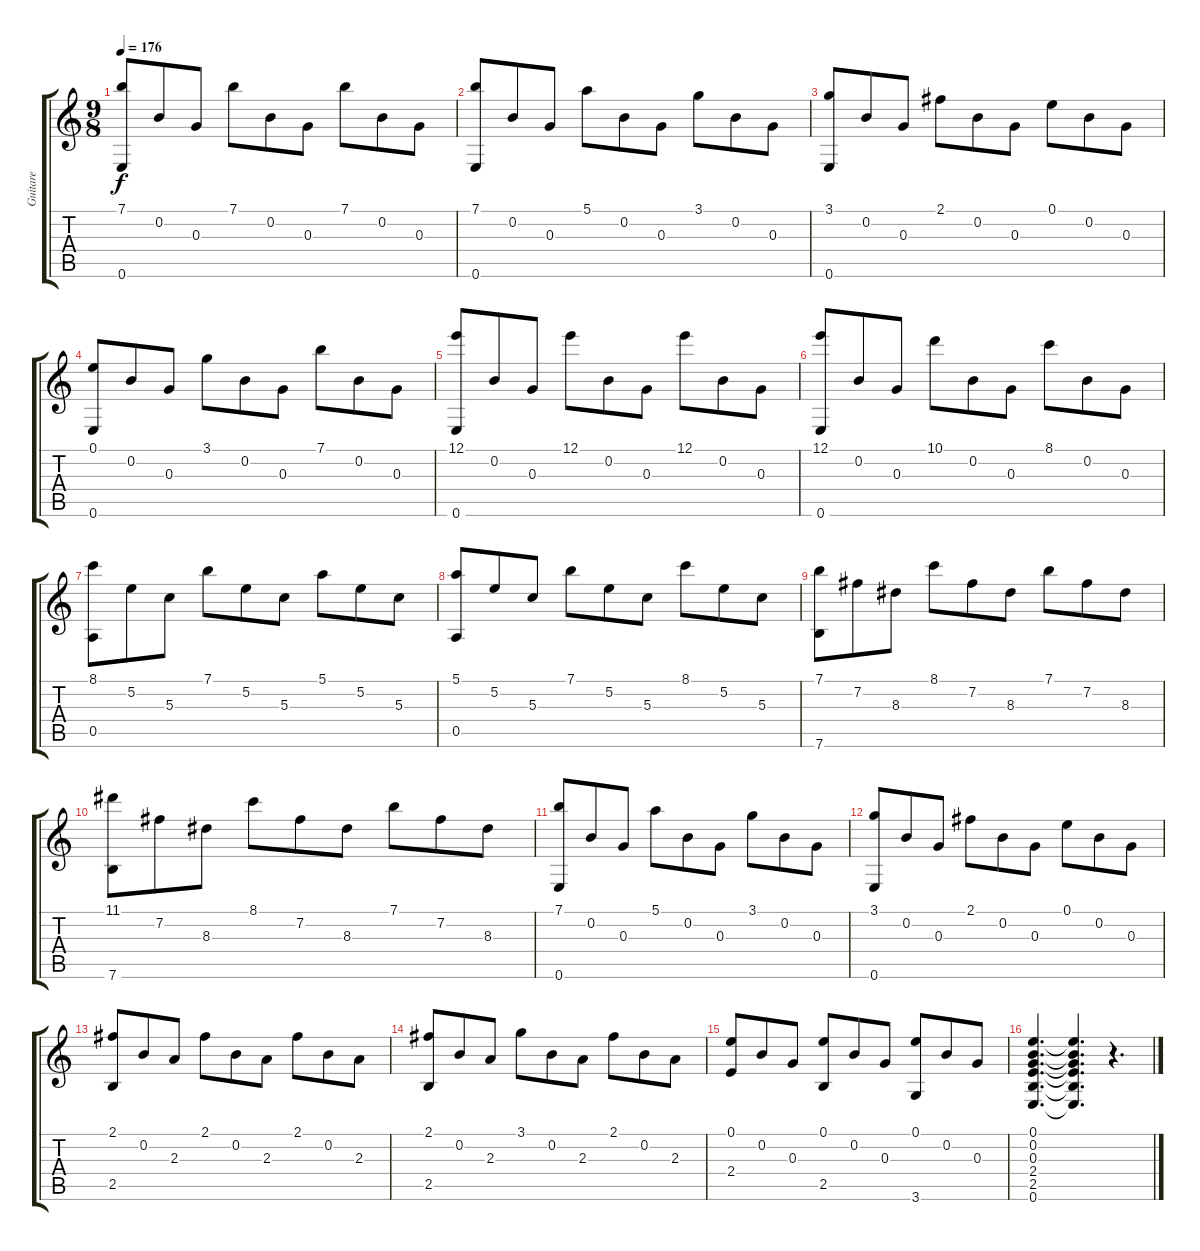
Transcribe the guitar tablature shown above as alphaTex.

\track ("Guitare" "Guitare") {instrument acousticguitarnylon}
\staff {score tabs}
\tuning (E4 B3 G3 D3 A2 E2) {hide}
\ts (9 8)
\tempo 176
\clef g2
\ks c
(7.1 0.6).8{dy f instrument acousticguitarnylon} 0.2.8 0.3.8 7.1.8 0.2.8 0.3.8 7.1.8 0.2.8 0.3.8 |
(7.1 0.6).8 0.2.8 0.3.8 5.1.8 0.2.8 0.3.8 3.1.8 0.2.8 0.3.8 |
(3.1 0.6).8 0.2.8 0.3.8 2.1.8 0.2.8 0.3.8 0.1.8 0.2.8 0.3.8 |
(0.1 0.6).8 0.2.8 0.3.8 3.1.8 0.2.8 0.3.8 7.1.8 0.2.8 0.3.8 |
(12.1 0.6).8 0.2.8 0.3.8 12.1.8 0.2.8 0.3.8 12.1.8 0.2.8 0.3.8 |
(12.1 0.6).8 0.2.8 0.3.8 10.1.8 0.2.8 0.3.8 8.1.8 0.2.8 0.3.8 |
(8.1 0.5).8 5.2.8 5.3.8 7.1.8 5.2.8 5.3.8 5.1.8 5.2.8 5.3.8 |
(5.1 0.5).8 5.2.8 5.3.8 7.1.8 5.2.8 5.3.8 8.1.8 5.2.8 5.3.8 |
(7.1 7.6).8 7.2.8 8.3.8 8.1.8 7.2.8 8.3.8 7.1.8 7.2.8 8.3.8 |
(11.1 7.6).8 7.2.8 8.3.8 8.1.8 7.2.8 8.3.8 7.1.8 7.2.8 8.3.8 |
(7.1 0.6).8 0.2.8 0.3.8 5.1.8 0.2.8 0.3.8 3.1.8 0.2.8 0.3.8 |
(3.1 0.6).8 0.2.8 0.3.8 2.1.8 0.2.8 0.3.8 0.1.8 0.2.8 0.3.8 |
(2.1 2.5).8 0.2.8 2.3.8 2.1.8 0.2.8 2.3.8 2.1.8 0.2.8 2.3.8 |
(2.1 2.5).8 0.2.8 2.3.8 3.1.8 0.2.8 2.3.8 2.1.8 0.2.8 2.3.8 |
(0.1 2.4).8 0.2.8 0.3.8 (0.1 2.5).8 0.2.8 0.3.8 (0.1 3.6).8 0.2.8 0.3.8 |
(0.1 0.2 0.3 2.4 2.5 0.6).4{d} (0.1{t} 0.2{t} 0.3{t} 2.4{t} 2.5{t} 0.6{t}).4{d} r.4{d}
